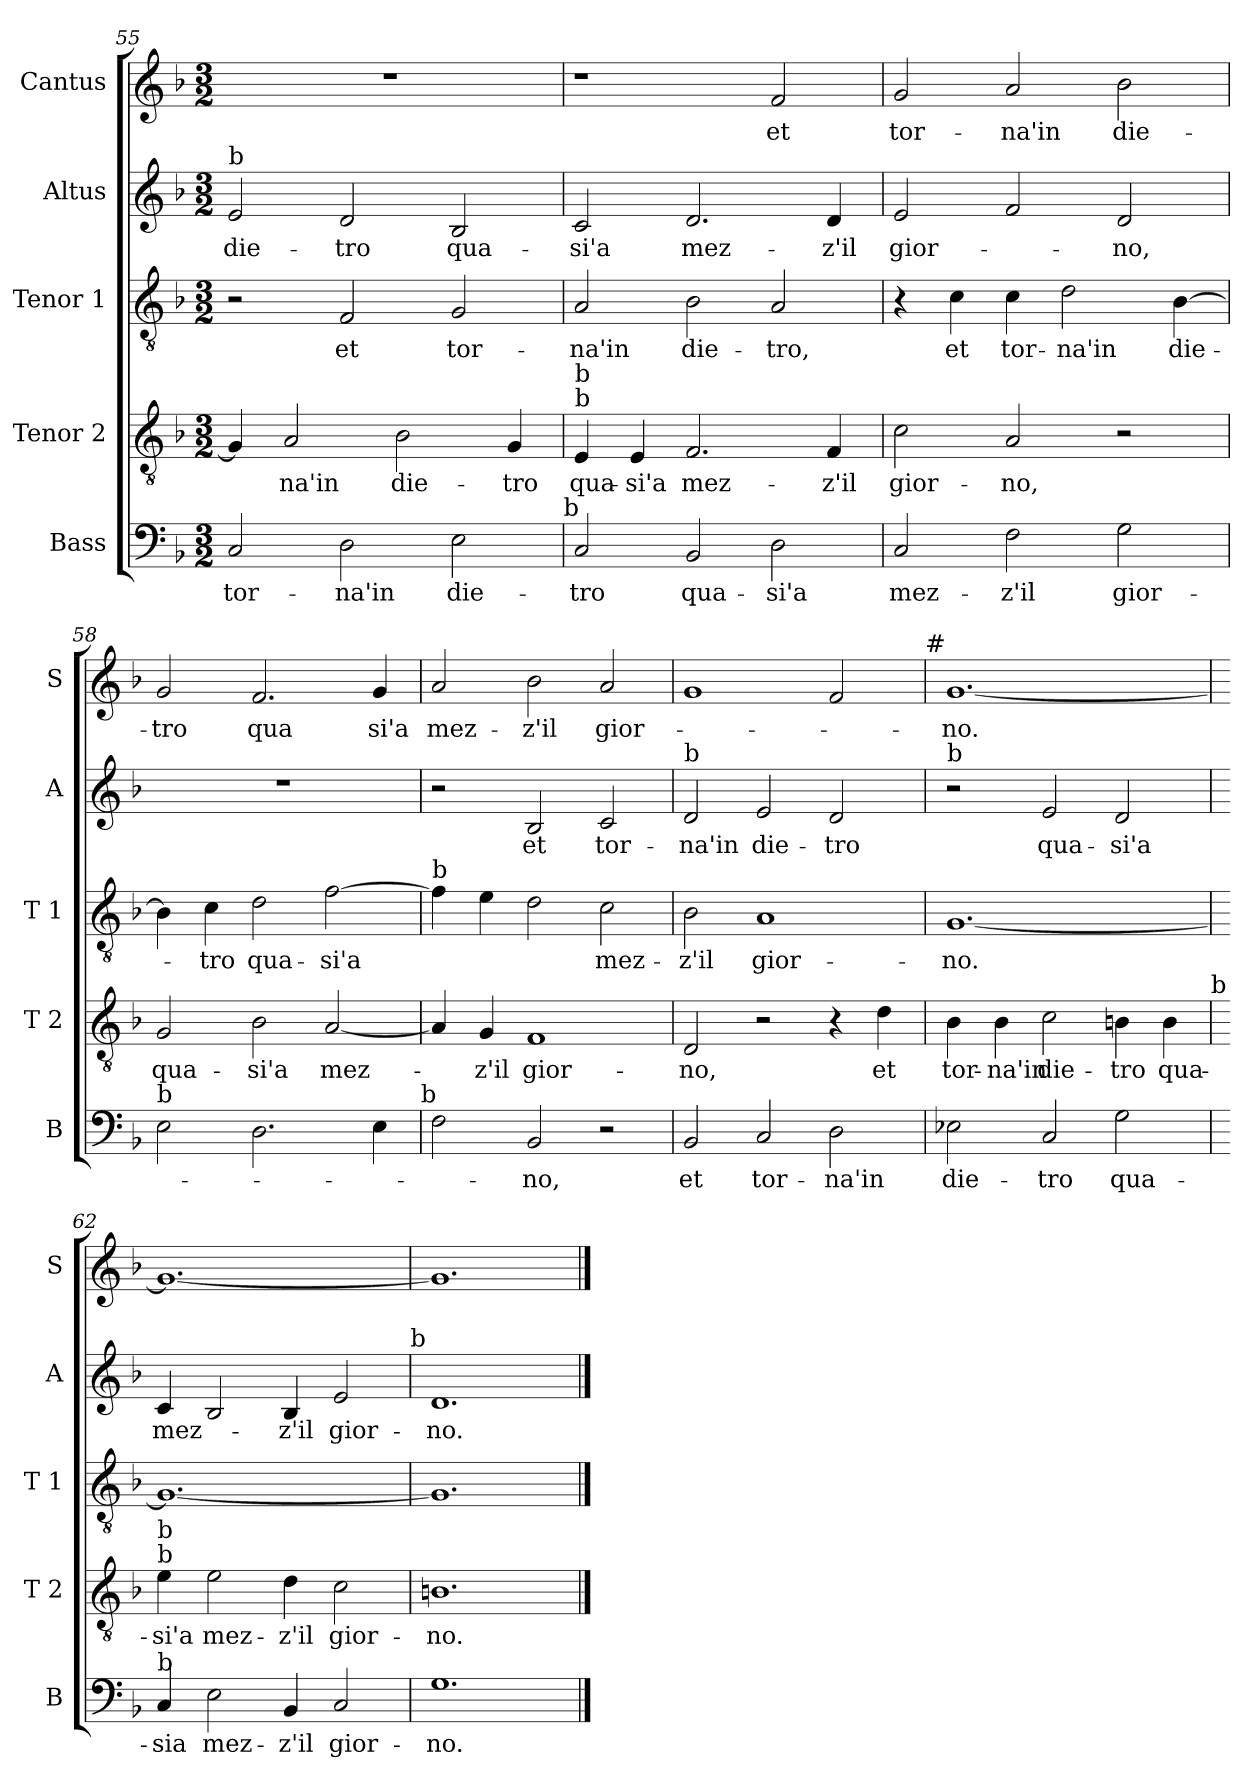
**kern	**text	**kern	**text	**kern	**text	**kern	**text	**kern	**text
*part5	*part5	*part4	*part4	*part3	*part3	*part2	*part2	*part1	*part1
*staff5	*staff5	*staff4	*staff4	*staff3	*staff3	*staff2	*staff2	*staff1	*staff1
*I"Bass	*	*I"Tenor 2	*	*I"Tenor 1	*	*I"Altus	*	*I"Cantus	*
*I'B	*	*I'T 2	*	*I'T 1	*	*I'A	*	*I'S	*
*clefF4	*	*clefGv2	*	*clefGv2	*	*clefG2	*	*clefG2	*
*k[b-]	*	*k[b-]	*	*k[b-]	*	*k[b-]	*	*k[b-]	*
*F:	*	*F:	*	*F:	*	*F:	*	*F:	*
*M3/2	*	*M3/2	*	*M3/2	*	*M3/2	*	*M3/2	*
=55	=55	=55	=55	=55	=55	=55	=55	=55	=55
!	!	!	!	!	!	!LO:TX:a:t=b	!	!	!
2C/	tor-	4G/]	.	2r	.	2e/	die-	1.r	.
.	.	2A/	-na'in	.	.	.	.	.	.
2D\	-na'in	.	.	2F/	et	2d/	-tro	.	.
.	.	2B-\	die-	.	.	.	.	.	.
2E\	die-	.	.	2G/	tor-	2B-/	qua-	.	.
.	.	4G/	-tro	.	.	.	.	.	.
!LO:TX:a:t=b	!	!	!	!	!	!	!	!	!
=56	=56	=56	=56	=56	=56	=56	=56	=56	=56
!	!	!LO:TX:a:t=b	!	!	!	!	!	!	!
!	!	!LO:TX:a:t=b	!	!	!	!	!	!	!
2C/	-tro	4E/	qua-	2A/	-na'in	2c/	-si'a	1r	.
.	.	4E/	-si'a	.	.	.	.	.	.
2BB-/	qua-	2.F/	mez-	2B-\	die-	2.d/	mez-	.	.
2D\	-si'a	.	.	2A/	-tro,	.	.	2f/	et
.	.	4F/	-z'il	.	.	4d/	-z'il	.	.
=57	=57	=57	=57	=57	=57	=57	=57	=57	=57
2C/	mez-	2c\	gior-	4r	.	2e/	gior-	2g/	tor-
.	.	.	.	4c\	et	.	.	.	.
2F\	-z'il	2A/	-no,	4c\	tor-	2f/	.	2a/	-na'in
.	.	.	.	2d\	-na'in	.	.	.	.
2G\	gior-	2r	.	.	.	2d/	-no,	2b-\	die-
.	.	.	.	[4B-\	die-	.	.	.	.
!!LO:LB:g=z
=58	=58	=58	=58	=58	=58	=58	=58	=58	=58
!LO:TX:a:t=b	!	!	!	!	!	!	!	!	!
2E\	.	2G/	qua-	4B-\]	.	1.r	.	2g/	-tro
.	.	.	.	4c\	-tro	.	.	.	.
2.D\	.	2B-\	-si'a	2d\	qua-	.	.	2.f/	qua
.	.	[2A/	mez-	[2f\	-si'a	.	.	.	.
4E\	.	.	.	.	.	.	.	4g/	si'a
!LO:TX:a:t=b	!	!	!	!	!	!	!	!	!
=59	=59	=59	=59	=59	=59	=59	=59	=59	=59
!	!	!	!	!LO:TX:a:t=b	!	!	!	!	!
2F\	.	4A/]	.	4f\]	.	2r	.	2a/	mez-
.	.	4G/	-z'il	4e\	.	.	.	.	.
2BB-/	-no,	1F	gior-	2d\	.	2B-/	et	2b-\	-z'il
2r	.	.	.	2c\	mez-	2c/	tor-	2a/	gior-
=60	=60	=60	=60	=60	=60	=60	=60	=60	=60
!	!	!	!	!	!	!LO:TX:a:t=b	!	!	!
2BB-/	et	2D/	-no,	2B-\	-z'il	2d/	-na'in	1g	.
2C/	tor-	2r	.	1A	gior-	2e/	die-	.	.
2D\	-na'in	4r	.	.	.	2d/	-tro	2f/	.
.	.	4d\	et	.	.	.	.	.	.
!	!	!	!	!	!	!	!	!LO:TX:a:t=#	!
=61	=61	=61	=61	=61	=61	=61	=61	=61	=61
!	!	!	!	!	!	!LO:TX:a:t=b	!	!	!
2E-X\	die-	4B-\	tor-	[1.G	-no.	2r	.	[1.g	-no.
.	.	4B-\	-na'in	.	.	.	.	.	.
2C/	-tro	2c\	die-	.	.	2e/	qua-	.	.
2G\	qua-	4Bn\	-tro	.	.	2d/	-si'a	.	.
.	.	4B\	qua-	.	.	.	.	.	.
!	!	!LO:TX:a:t=b	!	!	!	!	!	!	!
=62	=62	=62	=62	=62	=62	=62	=62	=62	=62
!	!	!LO:TX:a:t=b	!	!	!	!	!	!	!
!	!	!LO:TX:a:t=b	!	!	!	!	!	!	!
!LO:TX:a:t=b	!	!	!	!	!	!	!	!	!
4C/	-sia	4e\	-si'a	1.G_	.	4c/	mez-	1.g_	.
2E\	mez-	2e\	mez-	.	.	2B-/	.	.	.
4BB-/	-z'il	4d\	-z'il	.	.	4B-/	-z'il	.	.
2C/	gior-	2c\	gior-	.	.	2e/	gior-	.	.
!	!	!	!	!	!	!LO:TX:a:t=b	!	!	!
=63	=63	=63	=63	=63	=63	=63	=63	=63	=63
1.G	-no.	1.Bn	-no.	1.G]	.	1.d	-no.	1.g]	.
==	==	==	==	==	==	==	==	==	==
*-	*-	*-	*-	*-	*-	*-	*-	*-	*-
